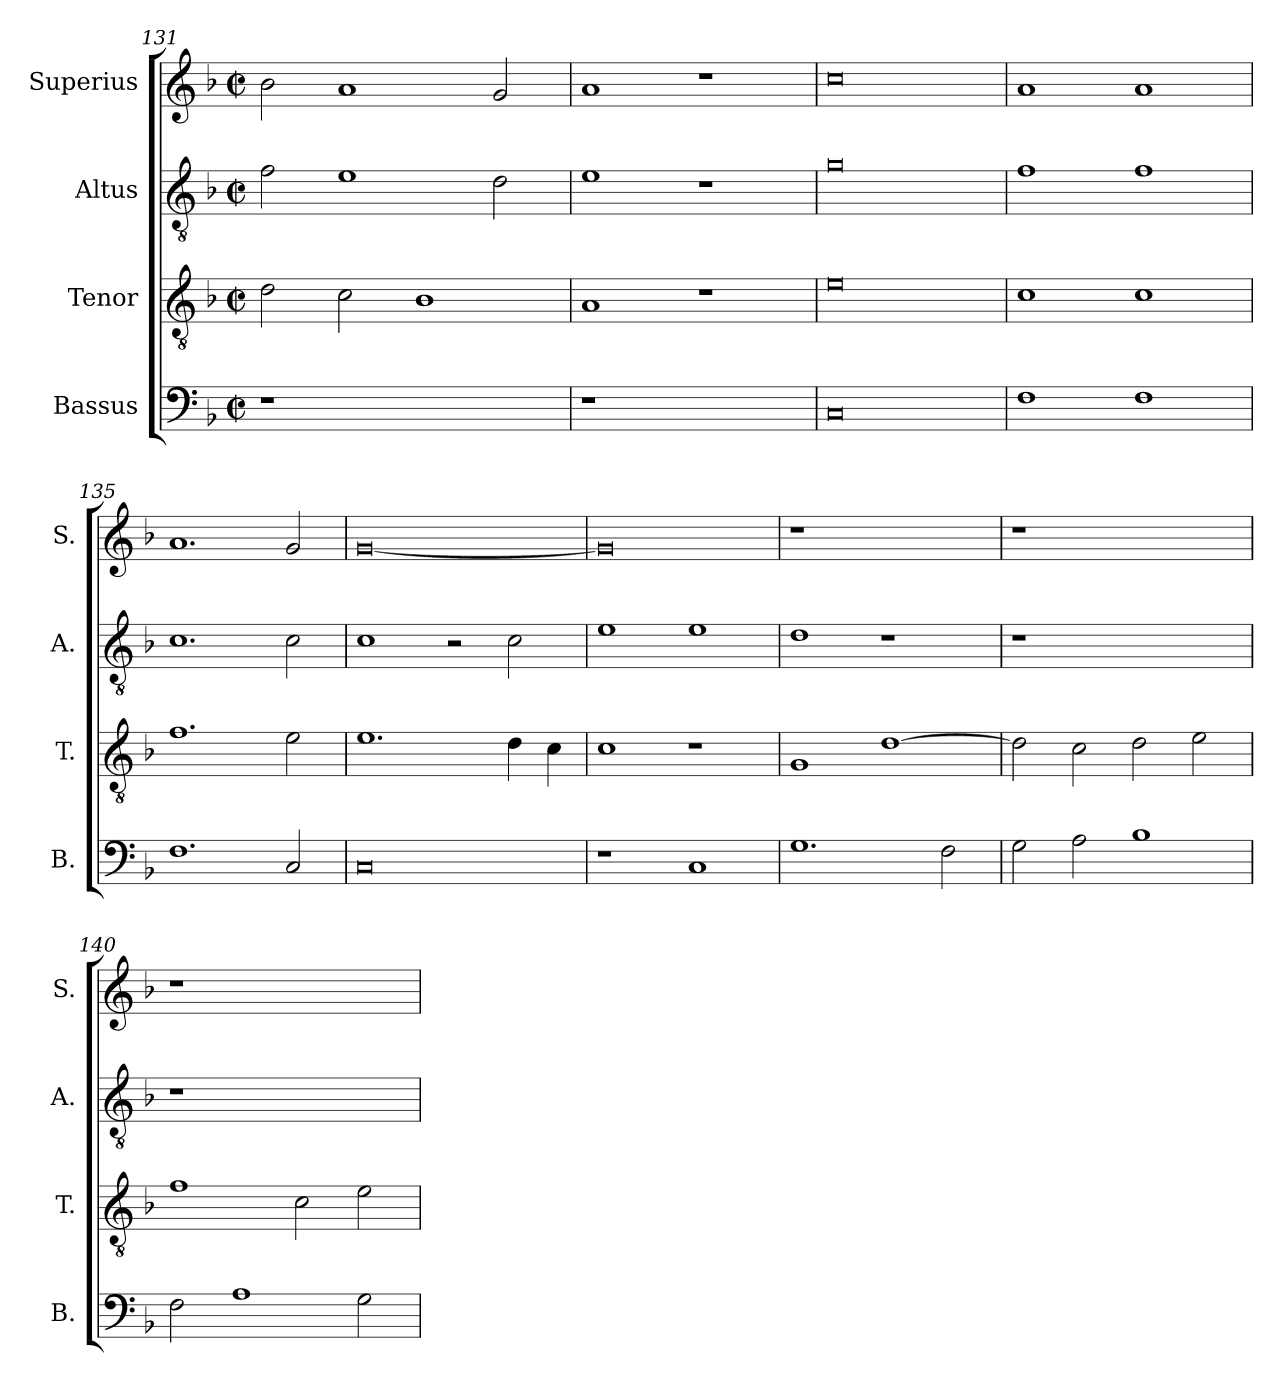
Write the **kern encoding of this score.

**kern	**kern	**kern	**kern
*part4	*part3	*part2	*part1
*staff4	*staff3	*staff2	*staff1
*I"Bassus	*I"Tenor	*I"Altus	*I"Superius
*I'B.	*I'T.	*I'A.	*I'S.
*clefF4	*clefGv2	*clefGv2	*clefG2
*	*ITrd7c12	*ITrd7c12	*
*k[b-]	*k[b-]	*k[b-]	*k[b-]
*F:	*F:	*F:	*F:
*M2/2	*M2/2	*M2/2	*M2/2
*met(c|)	*met(c|)	*met(c|)	*met(c|)
=131	=131	=131	=131
!LO:N:vis=1	!	!	!
1r	2Di\	2Fi\	2b-i\
.	2Ci\	1Ei	1ai
1ryy	1BB-i	.	.
.	.	2Di\	2gi/
=132	=132	=132	=132
!LO:N:vis=1	!	!	!
1r	1AAi	1Ei	1ai
1ryy	1r	1r	1r
=133	=133	=133	=133
0Ci	0Ei	0Gi	0cci
!!LO:LB:g=z
=134	=134	=134	=134
1Fi	1Ci	1Fi	1ai
1Fi	1Ci	1Fi	1ai
=135	=135	=135	=135
1.Fi	1.Fi	1.Ci	1.ai
2Ci/	2Ei\	2Ci\	2gi/
=136	=136	=136	=136
0Ci	1.Ei	1Ci	[<0gi
.	.	2r	.
.	4Di\	2Ci\	.
.	4Ci\	.	.
=137	=137	=137	=137
1r	1Ci	1Ei	0gi]
1Ci	1r	1Ei	.
=138	=138	=138	=138
!	!	!	!LO:N:vis=1
1.Gi	1GGi	1Di	1r
.	[>1Di	1r	1ryy
2Fi\	.	.	.
=139	=139	=139	=139
!	!	!LO:N:vis=1	!LO:N:vis=1
2Gi\	2Di\]	1r	1r
2Ai\	2Ci\	.	.
1B-i	2Di\	1ryy	1ryy
.	2Ei\	.	.
!!LO:LB:g=z
=140	=140	=140	=140
!	!	!LO:N:vis=1	!LO:N:vis=1
2Fi\	1Fi	1r	1r
1Ai	.	.	.
.	2Ci\	1ryy	1ryy
2Gi\	2Ei\	.	.
=	=	=	=
*-	*-	*-	*-
